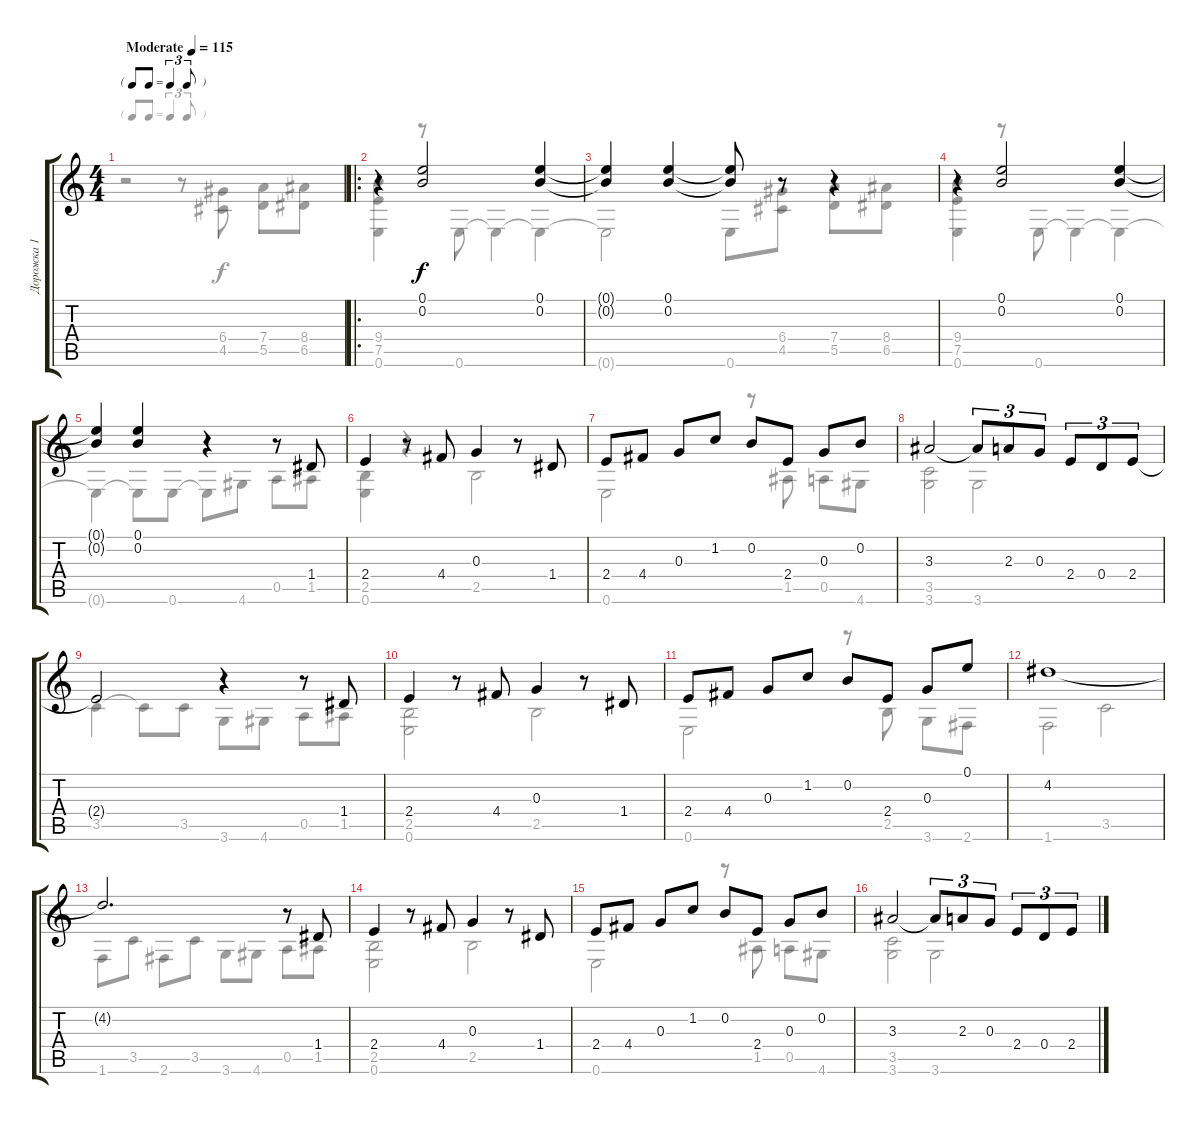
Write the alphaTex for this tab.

\track ("Дорожка 1" "Дорожка 1") {instrument acousticguitarsteel}
\staff {score tabs}
\tuning (E4 B3 G3 D3 A2 E2) {hide}
\voice
\ts (4 4)
\tf triplet8th
\tempo (115 "Moderate")
\clef g2
\ks c
|
\ro
r.4 (0.1 0.2).2 (0.1 0.2).4 |
(0.1{t} 0.2{t}).4 (0.1 0.2).4 (0.1{t} 0.2{t}).8 r.8 r.4 |
r.4 (0.1 0.2).2 (0.1 0.2).4 |
(0.1{t} 0.2{t}).4 (0.1 0.2).4 r.4 r.8 1.4.8 |
2.4.4 r.8 4.4.8 0.3.4 r.8 1.4.8 |
2.4.8 4.4.8 0.3.8 1.2.8 0.2.8 2.4.8 0.3.8 0.2.8 |
3.3.2 3.3{t}.8{tu (3 2)} 2.3.8{tu (3 2)} 0.3.8{tu (3 2)} 2.4.8{tu (3 2)} 0.4.8{tu (3 2)} 2.4.8{tu (3 2)} |
2.4{t}.2 r.4 r.8 1.4.8 |
2.4.4 r.8 4.4.8 0.3.4 r.8 1.4.8 |
2.4.8 4.4.8 0.3.8 1.2.8 0.2.8 2.4.8 0.3.8 0.1.8 |
4.2.1 |
4.2{t}.2{d} r.8 1.4.8 |
2.4.4 r.8 4.4.8 0.3.4 r.8 1.4.8 |
2.4.8 4.4.8 0.3.8 1.2.8 0.2.8 2.4.8 0.3.8 0.2.8 |
3.3.2 3.3{t}.8{tu (3 2)} 2.3.8{tu (3 2)} 0.3.8{tu (3 2)} 2.4.8{tu (3 2)} 0.4.8{tu (3 2)} 2.4.8{tu (3 2)}
\voice
\clef g2
\ottava regular
\simile none
\ks c
r.2{dy f} r.8 (6.4 4.5).8 (7.4 5.5).8 (8.4 6.5).8 |
(9.4 7.5 0.6).4 r.8 0.6.8 0.6{t}.4 0.6{t}.4 |
0.6{t}.2 0.6.8 (6.4 4.5).8 (7.4 5.5).8 (8.4 6.5).8 |
(9.4 7.5 0.6).4 r.8 0.6.8 0.6{t}.4 0.6{t}.4 |
0.6{t}.4 0.6{t}.8 0.6.8 0.6{t}.8 4.6.8 0.5.8 1.5.8 |
(2.5 0.6).4 r.4 2.5.2 |
0.6.2 r.8 1.5.8 0.5.8 4.6.8 |
(3.5 3.6).2 3.6.2 |
3.5.4 3.5{t}.8 3.5.8 3.6.8 4.6.8 0.5.8 1.5.8 |
(2.5 0.6).2 2.5.2 |
0.6.2 r.8 2.5.8 3.6.8 2.6.8 |
1.6.2 3.5.2 |
1.6.8 3.5.8 2.6.8 3.5.8 3.6.8 4.6.8 0.5.8 1.5.8 |
(2.5 0.6).2 2.5.2 |
0.6.2 r.8 1.5.8 0.5.8 4.6.8 |
(3.5 3.6).2 3.6.2
